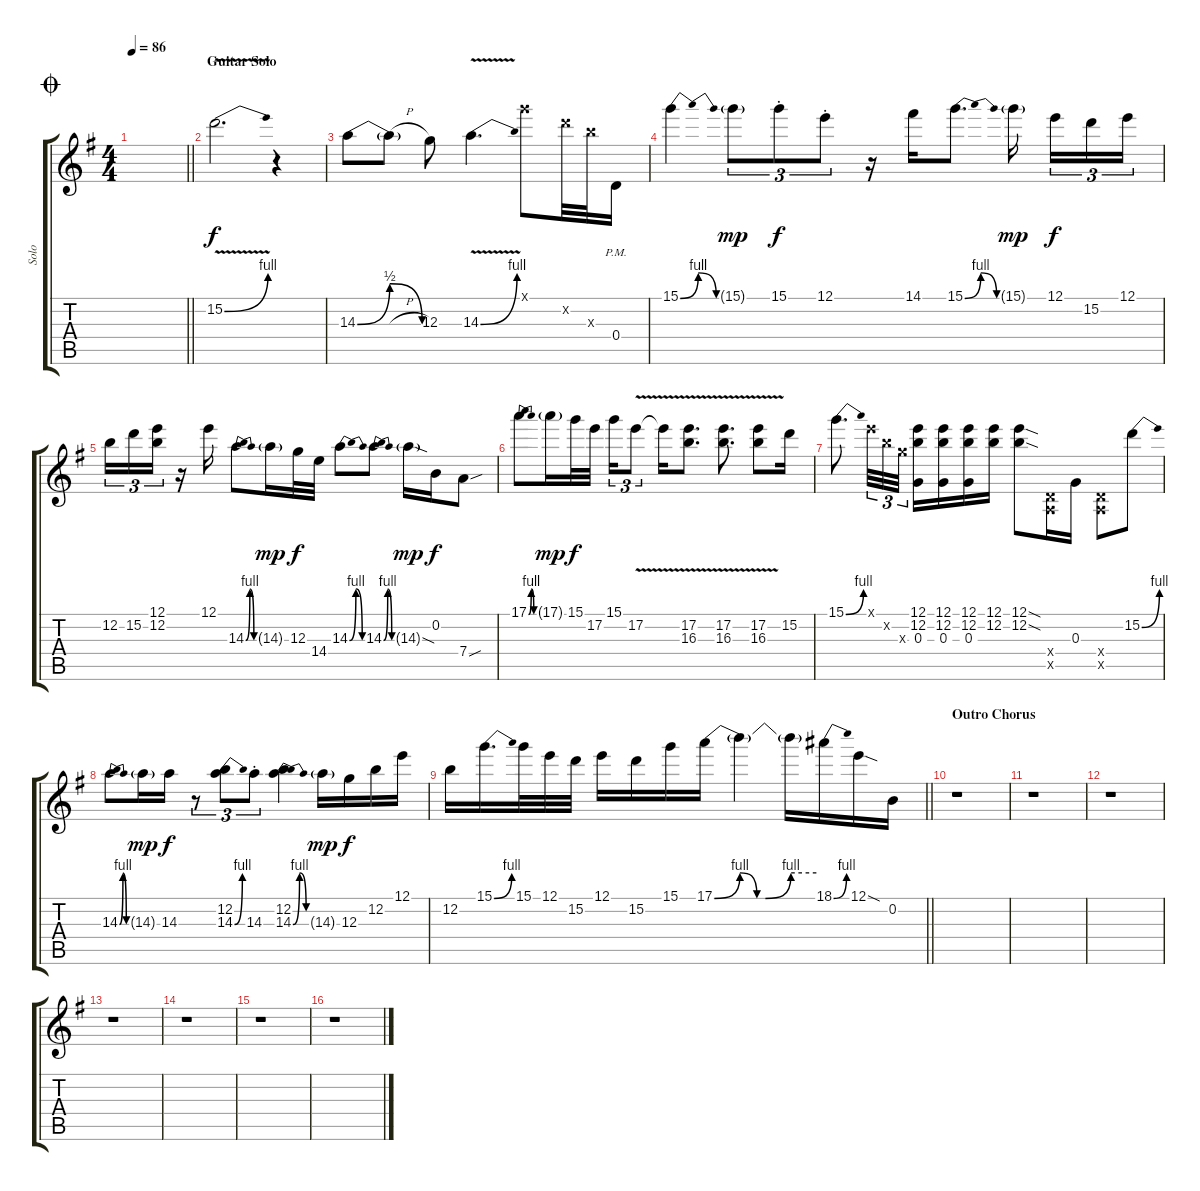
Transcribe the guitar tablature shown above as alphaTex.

\track ("Solo" "Solo") {instrument distortionguitar}
\staff {score tabs}
\tuning (E4 B3 G3 D3 A2 E2) {hide}
\ts (4 4)
\jump coda
\tempo 86
\clef g2
\barLineRight lightlight
\ks g
|
\section ("" "Guitar Solo")
15.2{be (bend 0 0 60 4) v}.2{d} r.4 |
14.3{be (bendrelease 0 0 10 2 45 2 60 0)}.8 14.3{h t}.8 12.3.8 14.3{be (bend 0 0 60 4) v}.4{d} 15.1{x}.8 15.2{x}.32 16.3{x}.32 0.4{pm}.16 |
15.1{be (bendrelease 0 0 10 4 45 4 60 0)}.4 15.1{g}.8{tu (3 2) dy mp} 15.1{st}.8{tu (3 2) dy f} 12.1{st}.8{tu (3 2)} r.16 14.1.16 15.1{be (bendrelease 0 0 30 4 30 4 60 0)}.8{d} 15.1{g}.16{dy mp beam splitsecondary} 12.1.16{tu (3 2) dy f} 15.2.16{tu (3 2)} 12.1.16{tu (3 2)} |
12.2.16{tu (3 2)} 15.2.16{tu (3 2)} (12.1 12.2).16{tu (3 2)} r.16 12.1.16 14.3{be (bendrelease 0 0 30 4 30 4 60 0)}.8 14.3{g}.16{dy mp} 12.3.32{dy f} 14.4.32 14.3{be (bendrelease 0 0 30 4 30 4 60 0)}.8 14.3{be (bendrelease 0 0 30 4 30 4 60 0)}.8 14.3{sod g}.16{dy mp} 0.2.16{dy f} 7.4{sou}.8 |
17.1{be (bendrelease 0 0 30 4 30 4 60 0)}.8 17.1{g}.16{dy mp} 15.1.32{dy f} 17.2.32 15.1.16{tu (3 2)} 17.2{v}.8{tu (3 2)} 17.2{t}.16 (17.2{v} 16.3).8{d} (17.2{v} 16.3).8{d} (17.2{v} 16.3).8 15.2.16 |
15.1{be (bend 0 0 60 4)}.8{d} 12.1{x}.32{tu (3 2)} 12.2{x}.32{tu (3 2)} 12.3{x}.32{tu (3 2)} (12.1 12.2 0.3).16 (12.1 12.2 0.3).16 (12.1 12.2 0.3).16 (12.1 12.2).16 (12.1{sod} 12.2{sod}).8 (0.4{x} 0.5{x}).16 0.3.16 (0.4{x} 0.5{x}).8 15.2{be (bend 0 0 60 4)}.8 |
14.3{be (bendrelease 0 0 10 4 30 4 60 0)}.8 14.3{g}.16{dy mp} 14.3.16{dy f} r.8{tu (3 2)} (12.2 14.3{be (bend 0 0 60 4)}).8{tu (3 2)} 14.3{st}.8{tu (3 2)} (12.2 14.3{be (bendrelease 0 0 30 4 45 4 60 0)}).4 14.3{g}.16{dy mp} 12.3.16{dy f} 12.2.16 12.1.16 |
\barLineRight lightlight
12.2.16 15.1{be (bend 0 0 60 4)}.16{d} 15.1.32 12.1.32 15.2.32 12.1.16 15.2.16 15.1.16 17.1{be (custom 0 0 15 4 25 0 30 0 45 4 60 4)}.16 17.1{t}.4 17.1{t}.16 18.1{be (bend 0 0 60 4)}.16 12.1{sod}.16 0.2.16 |
\section ("" "Outro Chorus")
r.1 |
r.1 |
r.1 |
r.1 |
r.1 |
r.1 |
r.1
